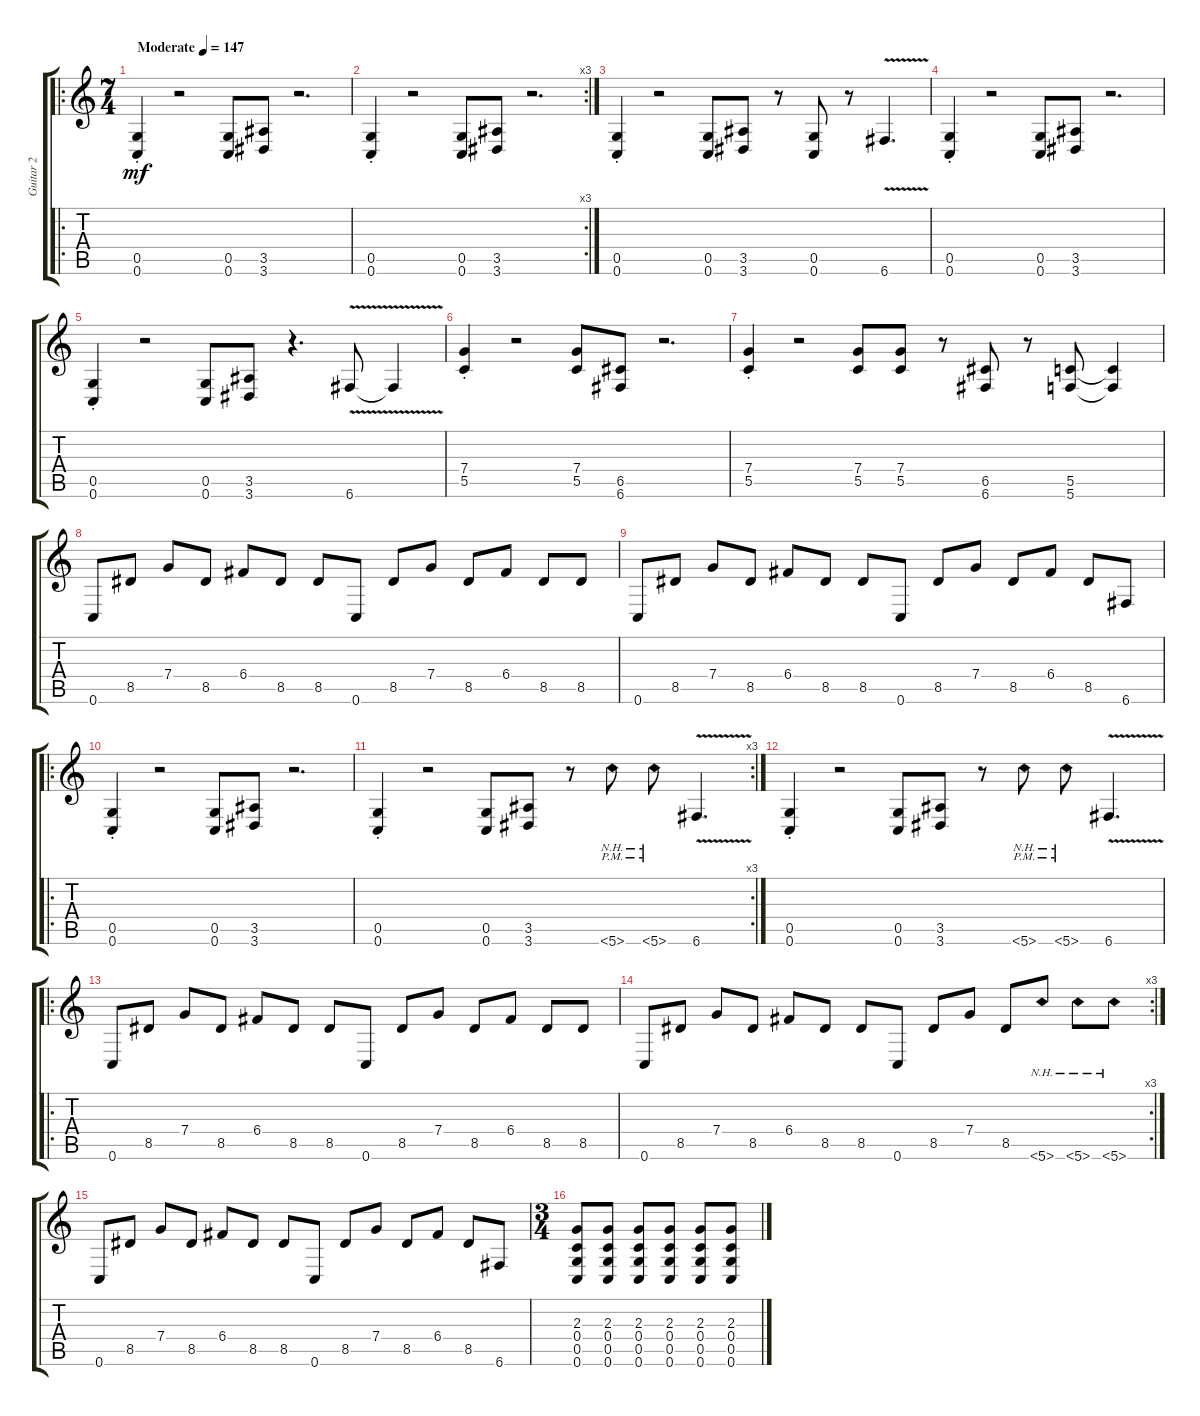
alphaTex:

\track ("Guitar 2" "Guitar 2") {instrument distortionguitar}
\staff {score tabs}
\tuning (D4 A3 F3 C3 G2 C2) {hide}
\ro
\ts (7 4)
\tempo (147 "Moderate")
\clef g2
\ks c
(0.5{st} 0.6{st}).4{dy mf instrument distortionguitar} r.2 (0.5 0.6).8 (3.5 3.6).8 r.2{d} |
\rc 3
(0.5{st} 0.6{st}).4 r.2 (0.5 0.6).8 (3.5 3.6).8 r.2{d} |
(0.5{st} 0.6{st}).4 r.2 (0.5 0.6).8 (3.5 3.6).8 r.8 (0.5 0.6).8 r.8 6.6{v}.4{d} |
(0.5{st} 0.6{st}).4 r.2 (0.5 0.6).8 (3.5 3.6).8 r.2{d} |
(0.5{st} 0.6{st}).4 r.2 (0.5 0.6).8 (3.5 3.6).8 r.4{d} 6.6{v}.8 6.6{t}.4 |
(7.4{st} 5.5{st}).4 r.2 (7.4 5.5).8 (6.5 6.6).8 r.2{d} |
(7.4{st} 5.5{st}).4 r.2 (7.4 5.5).8 (7.4 5.5).8 r.8 (6.5 6.6).8 r.8 (5.5 5.6).8 (5.5{t} 5.6{t}).4 |
0.6.8 8.5.8 7.4.8 8.5.8 6.4.8 8.5.8 8.5.8 0.6.8 8.5.8 7.4.8 8.5.8 6.4.8 8.5.8 8.5.8 |
0.6.8 8.5.8 7.4.8 8.5.8 6.4.8 8.5.8 8.5.8 0.6.8 8.5.8 7.4.8 8.5.8 6.4.8 8.5.8 6.6.8 |
\ro
(0.5{st} 0.6{st}).4 r.2 (0.5 0.6).8 (3.5 3.6).8 r.2{d} |
\rc 3
(0.5{st} 0.6{st}).4 r.2 (0.5 0.6).8 (3.5 3.6).8 r.8 5.6{nh pm}.8 5.6{nh pm}.8 6.6{v}.4{d} |
(0.5{st} 0.6{st}).4 r.2 (0.5 0.6).8 (3.5 3.6).8 r.8 5.6{nh pm}.8 5.6{nh pm}.8 6.6{v}.4{d} |
\ro
0.6.8 8.5.8 7.4.8 8.5.8 6.4.8 8.5.8 8.5.8 0.6.8 8.5.8 7.4.8 8.5.8 6.4.8 8.5.8 8.5.8 |
\rc 3
0.6.8 8.5.8 7.4.8 8.5.8 6.4.8 8.5.8 8.5.8 0.6.8 8.5.8 7.4.8 8.5.8 5.6{nh}.8 5.6{nh}.8 5.6{nh}.8 |
0.6.8 8.5.8 7.4.8 8.5.8 6.4.8 8.5.8 8.5.8 0.6.8 8.5.8 7.4.8 8.5.8 6.4.8 8.5.8 6.6.8 |
\ts (3 4)
(2.3 0.4 0.5 0.6).8 (2.3 0.4 0.5 0.6).8 (2.3 0.4 0.5 0.6).8 (2.3 0.4 0.5 0.6).8 (2.3 0.4 0.5 0.6).8 (2.3 0.4 0.5 0.6).8
